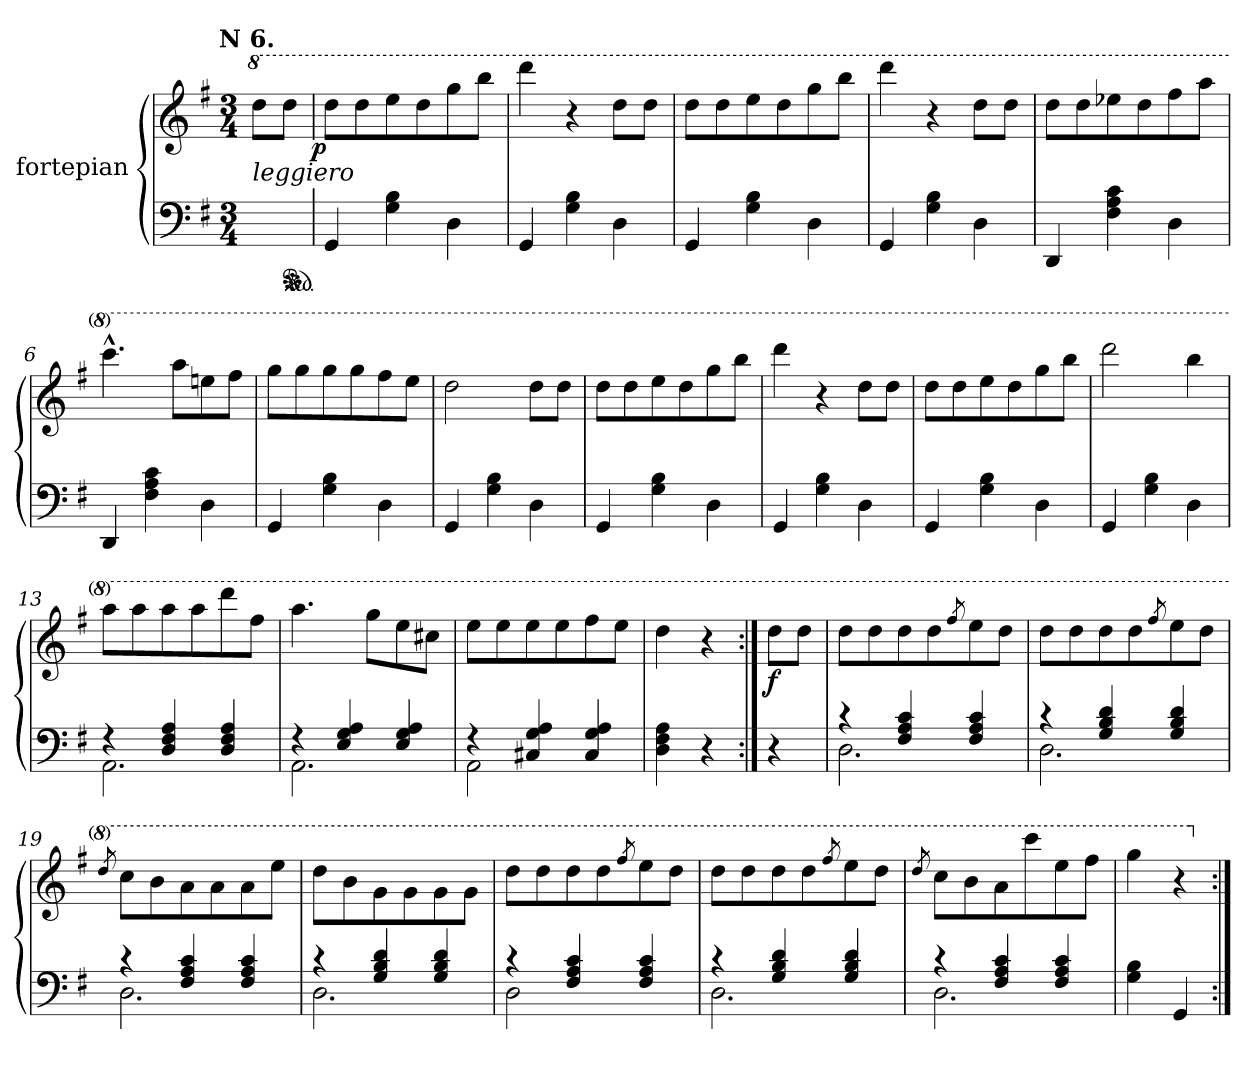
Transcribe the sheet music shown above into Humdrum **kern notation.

**kern	**kern	**dynam
*part2	*part1	*part1
*staff2	*staff1	*staff1
*I"fortepian	*I"fortepian	*
*clefF4	*clefG2	*
*k[f#]	*k[f#]	*
*G:	*G:	*
!!LO:TX:omd:t=N 6.
*M3/4	*M3/4	*
*	*8va	*
=	=	=
!	!LO:TX:b:i:t=leggiero	!
*^	*	*
4ryy	8ryy	8ddd\L	.
*ped	*	*	*
*Xped	*	*	*
.	8ryy	8ddd\J	.
=1	=1	=1	=1
!	!	!	!LO:DY:rj
*v	*v	*	*
4GG/	8ddd\L	p.
.	8ddd\	.
4G\ 4B\	8eee\	.
.	8ddd\	.
4D\	8ggg\	.
.	8bbb\J	.
=2	=2	=2
4GG/	4dddd\	.
4G\ 4B\	4r	.
4D\	8ddd\L	.
.	8ddd\J	.
=3	=3	=3
4GG/	8ddd\L	.
.	8ddd\	.
4G\ 4B\	8eee\	.
.	8ddd\	.
4D\	8ggg\	.
.	8bbb\J	.
=4	=4	=4
4GG/	4dddd\	.
4G\ 4B\	4r	.
4D\	8ddd\L	.
.	8ddd\J	.
=5	=5	=5
4DD/	8ddd\L	.
.	8ddd\	.
4F#\ 4A\ 4c\	8eee-X\	.
.	8ddd\	.
4D\	8fff#\	.
.	8aaa\J	.
=6	=6	=6
4DD/	4.cccc^^\	.
4F#\ 4A\ 4c\	.	.
.	8aaa\L	.
4D\	8eeen\	.
.	8fff#\J	.
=7	=7	=7
4GG/	8ggg\L	.
.	8ggg\	.
4G\ 4B\	8ggg\	.
.	8ggg\	.
4D\	8fff#\	.
.	8eee\J	.
=8	=8	=8
4GG/	2ddd\	.
4G\ 4B\	.	.
4D\	8ddd\L	.
.	8ddd\J	.
=9	=9	=9
4GG/	8ddd\L	.
.	8ddd\	.
4G\ 4B\	8eee\	.
.	8ddd\	.
4D\	8ggg\	.
.	8bbb\J	.
=10	=10	=10
4GG/	4dddd\	.
4G\ 4B\	4r	.
4D\	8ddd\L	.
.	8ddd\J	.
=11	=11	=11
4GG/	8ddd\L	.
.	8ddd\	.
4G\ 4B\	8eee\	.
.	8ddd\	.
4D\	8ggg\	.
.	8bbb\J	.
=12	=12	=12
4GG/	2dddd\	.
4G\ 4B\	.	.
4D\	4bbb\	.
=13	=13	=13
*^	*	*
4r	2.AA\	8aaa\L	.
.	.	8aaa\	.
4D/ 4F#/ 4A/	.	8aaa\	.
.	.	8aaa\	.
4D/ 4F#/ 4A/	.	8dddd\	.
.	.	8fff#\J	.
=14	=14	=14	=14
4r	2.AA\	4.aaa\	.
4E/ 4G/ 4A/	.	.	.
.	.	8ggg\L	.
4E/ 4G/ 4A/	.	8eee\	.
.	.	8ccc#X\J	.
=15	=15	=15	=15
!	!LO:N:vis=2	!	!
4r	2.AA\	8eee\L	.
.	.	8eee\	.
4C#X/ 4G/ 4A/	.	8eee\	.
.	.	8eee\	.
4C#/ 4G/ 4A/	.	8fff#\	.
.	.	8eee\J	.
*v	*v	*	*
=16	=16	=16
4D\ 4F#\ 4A\	4ddd\	.
4r	4r	.
=:|!	=:|!	=:|!
4r	8ddd\L	f
.	8ddd\J	.
=17	=17	=17
*^	*	*
4r	2.D\	8ddd\L	.
.	.	8ddd\	.
4F#/ 4A/ 4c/	.	8ddd\	.
.	.	8ddd\	.
.	.	8qfff#/	.
4F#/ 4A/ 4c/	.	8eee\	.
.	.	8ddd\J	.
=18	=18	=18	=18
4r	2.D\	8ddd\L	.
.	.	8ddd\	.
4G/ 4B/ 4d/	.	8ddd\	.
.	.	8ddd\	.
.	.	8qfff#/	.
4G/ 4B/ 4d/	.	8eee\	.
.	.	8ddd\J	.
=19	=19	=19	=19
.	.	8qddd/	.
4r	2.D\	8ccc\L	.
.	.	8bb\	.
4F#/ 4A/ 4c/	.	8aa\	.
.	.	8aa\	.
4F#/ 4A/ 4c/	.	8aa\	.
.	.	8eee\J	.
=20	=20	=20	=20
4r	2.D\	8ddd\L	.
.	.	8bb\	.
4G/ 4B/ 4d/	.	8gg\	.
.	.	8gg\	.
4G/ 4B/ 4d/	.	8gg\	.
.	.	8gg\J	.
=21	=21	=21	=21
!	!LO:N:vis=2	!	!
4r	2.D\	8ddd\L	.
.	.	8ddd\	.
4F#/ 4A/ 4c/	.	8ddd\	.
.	.	8ddd\	.
.	.	8qfff#/	.
4F#/ 4A/ 4c/	.	8eee\	.
.	.	8ddd\J	.
=22	=22	=22	=22
4r	2.D\	8ddd\L	.
.	.	8ddd\	.
4G/ 4B/ 4d/	.	8ddd\	.
.	.	8ddd\	.
.	.	8qfff#/	.
4G/ 4B/ 4d/	.	8eee\	.
.	.	8ddd\J	.
=23	=23	=23	=23
.	.	8qddd/	.
4r	2.D\	8ccc\L	.
.	.	8bb\	.
4F#/ 4A/ 4c/	.	8aa\	.
.	.	8cccc\	.
4F#/ 4A/ 4c/	.	8eee\	.
.	.	8fff#\J	.
*v	*v	*	*
=24	=24	=24
4G\ 4B\	4ggg\	.
4GG/	4r	.
*	*X8va	*
=:|!	=:|!	=:|!
*-	*-	*-
